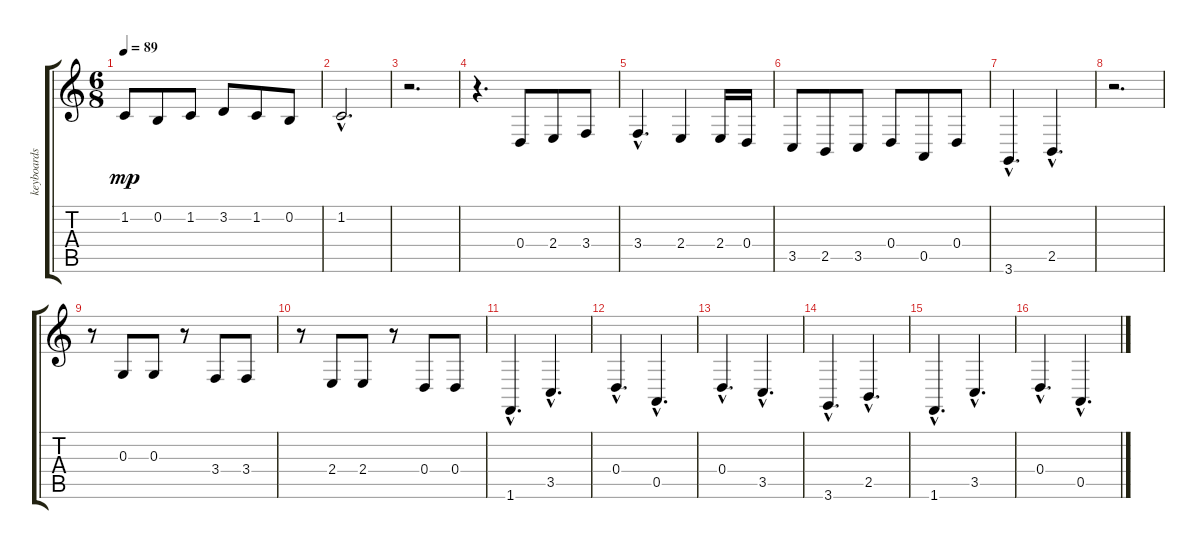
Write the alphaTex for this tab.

\track ("keyboards 2" "keyboards ") {instrument flute}
\staff {score tabs}
\tuning (E4 B3 G3 D3 A2 E2) {hide}
\ts (6 8)
\tempo 89
\clef g2
\ks c
1.2.8{dy mp} 0.2.8 1.2.8 3.2.8 1.2.8 0.2.8 |
1.2{hac}.2{d} |
r.2{d} |
r.4{d} 0.4.8 2.4.8 3.4.8 |
3.4{hac}.4{d} 2.4.4 2.4.16 0.4.16 |
3.5.8 2.5.8 3.5.8 0.4.8 0.5.8 0.4.8 |
3.6{hac}.4{d} 2.5{hac}.4{d} |
r.2{d} |
r.8 0.3.8 0.3.8 r.8 3.4.8 3.4.8 |
r.8 2.4.8 2.4.8 r.8 0.4.8 0.4.8 |
1.6{hac}.4{d} 3.5{hac}.4{d} |
0.4{hac}.4{d} 0.5{hac}.4{d} |
0.4{hac}.4{d} 3.5{hac}.4{d} |
3.6{hac}.4{d} 2.5{hac}.4{d} |
1.6{hac}.4{d} 3.5{hac}.4{d} |
0.4{hac}.4{d} 0.5{hac}.4{d}
